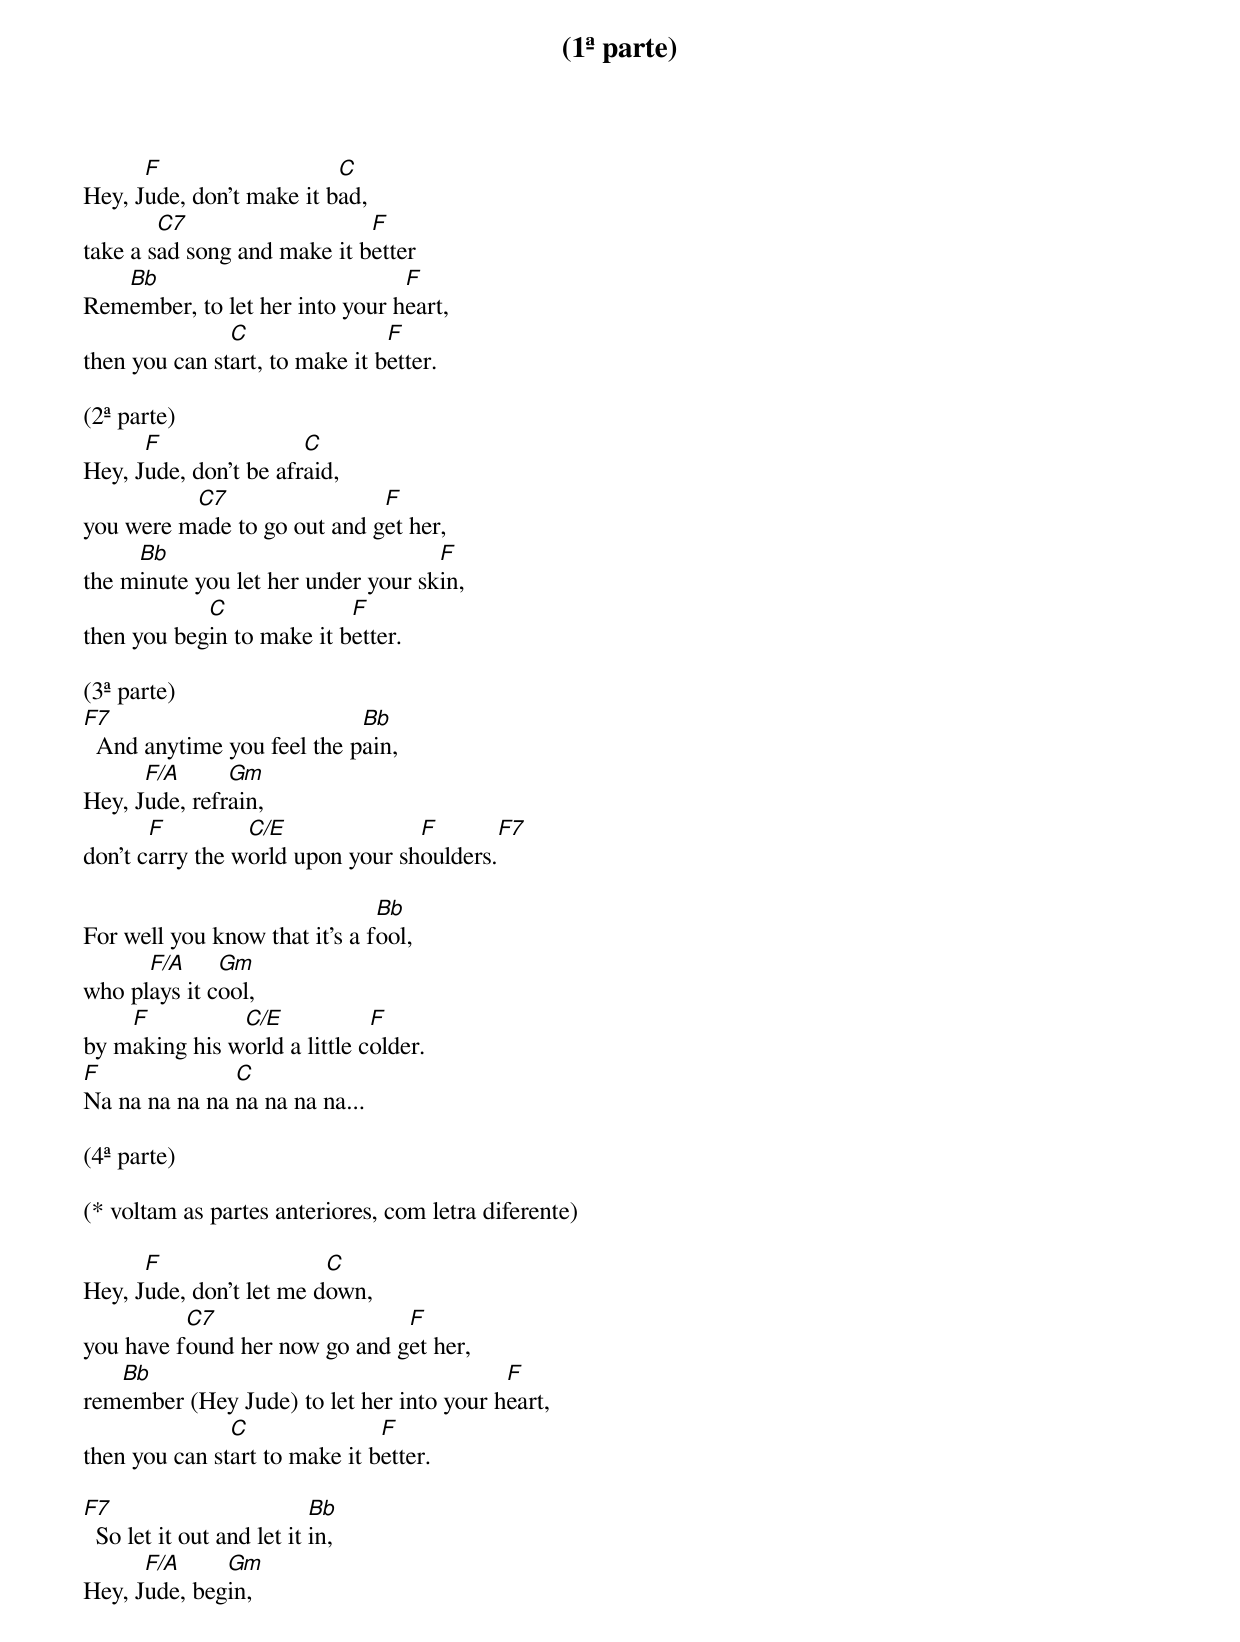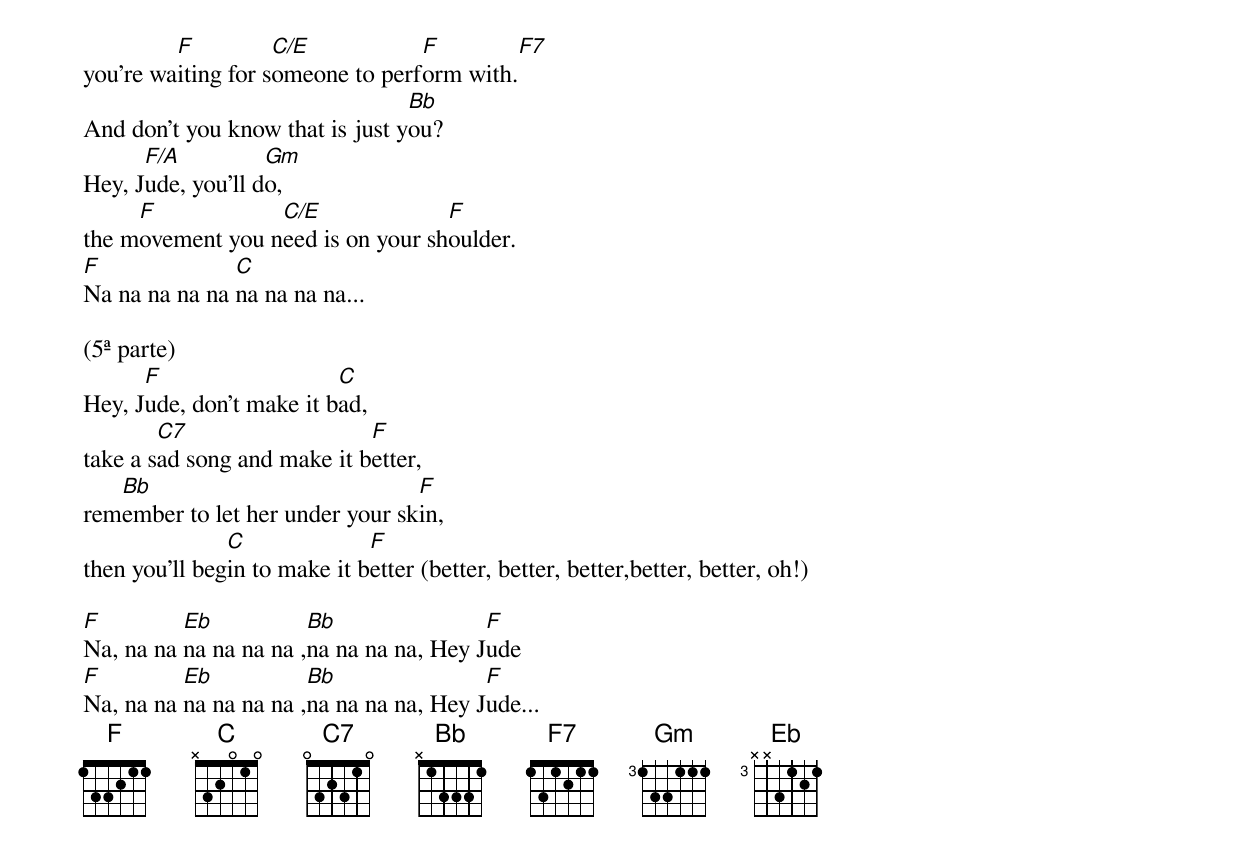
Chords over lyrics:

(1ª parte)
      F                   C
Hey, Jude, don't make it bad,
        C7                   F
take a sad song and make it better
   Bb                           F
Remember, to let her into your heart,
               C                F
then you can start, to make it better.

(2ª parte)
      F                C
Hey, Jude, don't be afraid,
          C7                 F
you were made to go out and get her,
     Bb                             F
the minute you let her under your skin,
            C              F
then you begin to make it better.

(3ª parte)
F7                          Bb
  And anytime you feel the pain,
      F/A      Gm
Hey, Jude, refrain,
       F         C/E              F        F7
don't carry the world upon your shoulders.

                               Bb
For well you know that it's a fool,
      F/A     Gm
who plays it cool,
    F          C/E            F
by making his world a little colder.
F              C
Na na na na na na na na na...

(4ª parte)

(* voltam as partes anteriores, com letra diferente)

      F                  C
Hey, Jude, don't let me down,
          C7                   F
you have found her now go and get her,
   Bb                                     F
remember (Hey Jude) to let her into your heart,
               C               F
then you can start to make it better.

F7                         Bb
  So let it out and let it in,
      F/A     Gm
Hey, Jude, begin,
         F          C/E           F         F7
you're waiting for someone to perform with.
                                 Bb
And don't you know that is just you?
      F/A          Gm
Hey, Jude, you'll do,
     F            C/E              F
the movement you need is on your shoulder.
F              C
Na na na na na na na na na...

(5ª parte)
      F                   C
Hey, Jude, don't make it bad,
        C7                   F
take a sad song and make it better,
   Bb                            F
remember to let her under your skin,
               C              F
then you'll begin to make it better (better, better, better,better, better, oh!)

F         Eb           Bb                F
Na, na na na na na na ,na na na na, Hey Jude
F         Eb           Bb                F
Na, na na na na na na ,na na na na, Hey Jude...
